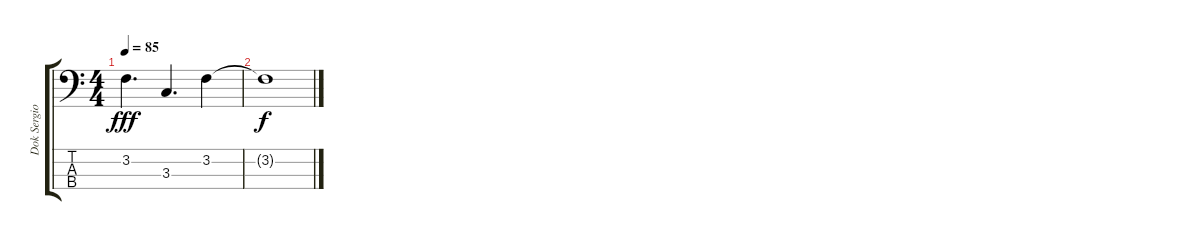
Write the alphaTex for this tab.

\track ("Dok Sergio" "Dok Sergio") {instrument electricbassfinger}
\staff {score tabs}
\tuning (G2 D2 A1 E1) {hide}
\ts (4 4)
\tempo 85
\clef f4
\ks c
3.2.4{d dy fff} 3.3.4{d} 3.2.4 |
3.2{t}.1{dy f}
